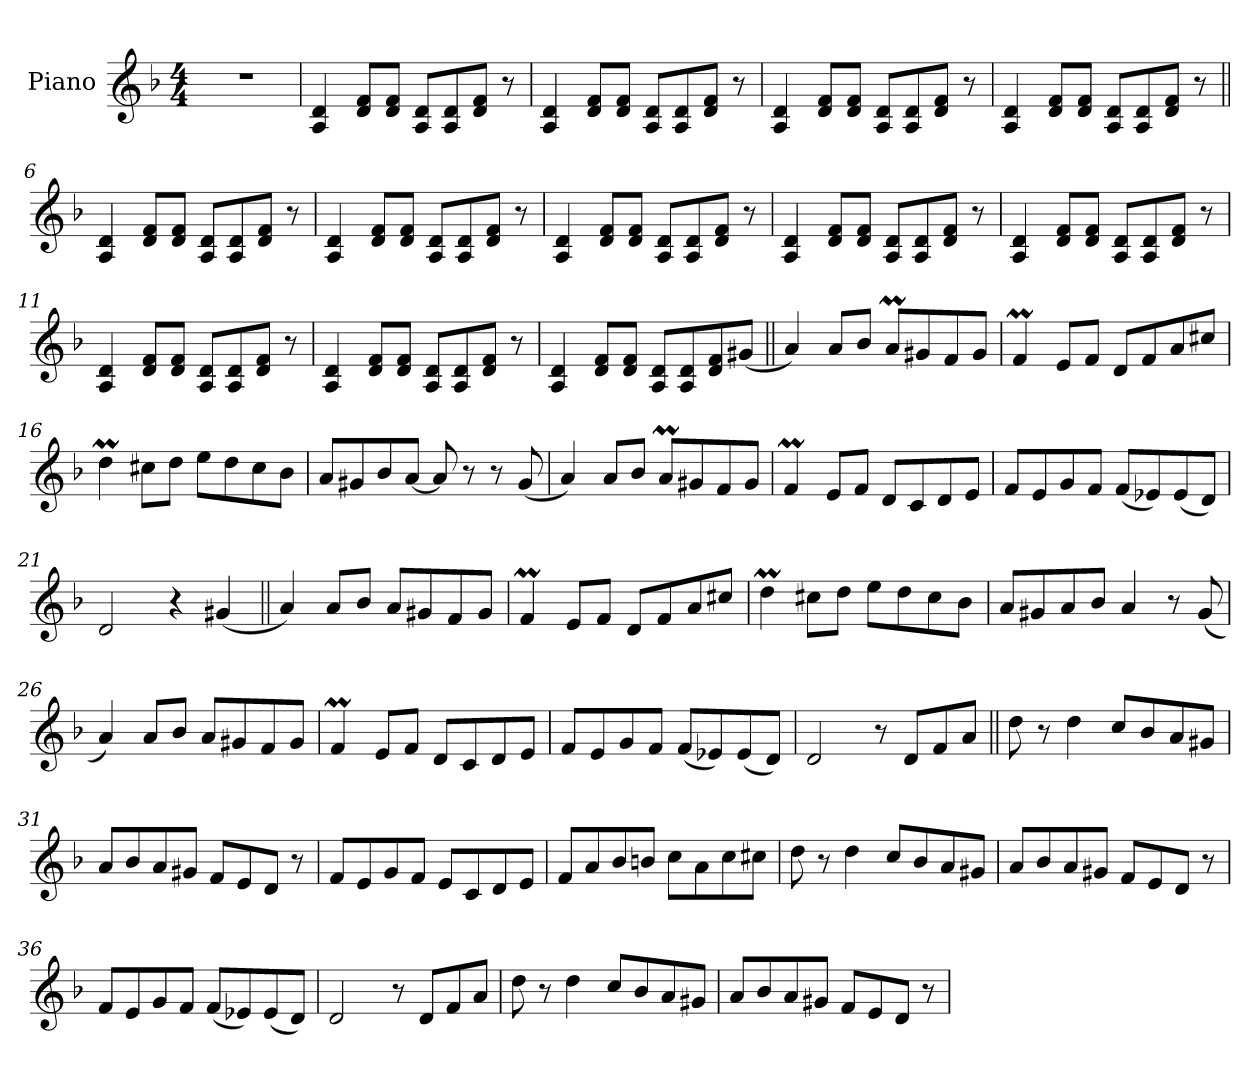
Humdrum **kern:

**kern
*part1
*staff1
*I"Piano
*I'Pno.
*clefG2
*k[b-]
*M4/4
*MM176
=1
1r
=2
4A! 4d!
8d! 8f!L
8d! 8f!J
8A! 8d!L
8A! 8d!
8d! 8f!J
8r
=3
4A! 4d!
8d! 8f!L
8d! 8f!J
8A! 8d!L
8A! 8d!
8d! 8f!J
8r
=4
4A! 4d!
8d! 8f!L
8d! 8f!J
8A! 8d!L
8A! 8d!
8d! 8f!J
8r
=5
4A! 4d!
8d! 8f!L
8d! 8f!J
8A! 8d!L
8A! 8d!
8d! 8f!J
8r
=6||
4A! 4d!
8d! 8f!L
8d! 8f!J
8A! 8d!L
8A! 8d!
8d! 8f!J
8r
=7
4A! 4d!
8d! 8f!L
8d! 8f!J
8A! 8d!L
8A! 8d!
8d! 8f!J
8r
=8
4A! 4d!
8d! 8f!L
8d! 8f!J
8A! 8d!L
8A! 8d!
8d! 8f!J
8r
=9
4A! 4d!
8d! 8f!L
8d! 8f!J
8A! 8d!L
8A! 8d!
8d! 8f!J
8r
=10
4A! 4d!
8d! 8f!L
8d! 8f!J
8A! 8d!L
8A! 8d!
8d! 8f!J
8r
=11
4A! 4d!
8d! 8f!L
8d! 8f!J
8A! 8d!L
8A! 8d!
8d! 8f!J
8r
=12
4A! 4d!
8d! 8f!L
8d! 8f!J
8A! 8d!L
8A! 8d!
8d! 8f!J
8r
=13
4A! 4d!
8d! 8f!L
8d! 8f!J
8A! 8d!L
8A! 8d!
8d! 8f!
(8g#XJ
=14||
4a)
8aL
8b-J
8amL
8g#X
8f
8g#J
=15
4fM
8eL
8fJ
8dL
8f
8a
8cc#XJ
=16
4ddM
8cc#XL
8ddJ
8eeL
8dd
8cc#
8b-J
=17
8aL
8g#X
8b-
[8aJ
8a]
8r
8r
(8g#
=18
4a)
8aL
8b-J
8amL
8g#X
8f
8g#J
=19
4fM
8eL
8fJ
8dL
8c
8d
8eJ
=20
8fL
8e
8g
8fJ
(8fL
8e-X)
(8e-
8dJ)
=21
2d
4r
(4g#X
=22||
4a)
8aL
8b-J
8aL
8g#X
8f
8g#J
=23
4fM
8eL
8fJ
8dL
8f
8a
8cc#XJ
=24
4ddM
8cc#XL
8ddJ
8eeL
8dd
8cc#
8b-J
=25
8aL
8g#X
8a
8b-J
4a
8r
(8g#
=26
4a)
8aL
8b-J
8aL
8g#X
8f
8g#J
=27
4fM
8eL
8fJ
8dL
8c
8d
8eJ
=28
8fL
8e
8g
8fJ
(8fL
8e-X)
(8e-
8dJ)
=29
2d
8r
8dL
8f
8aJ
=30||
8dd
8r
4dd
8ccL
8b-
8a
8g#XJ
=31
8aL
8b-
8a
8g#XJ
8fL
8e
8dJ
8r
=32
8fL
8e
8g
8fJ
8eL
8c
8d
8eJ
=33
8fL
8a
8b-
8bnJ
8ccL
8a
8cc
8cc#XJ
=34
8dd
8r
4dd
8ccL
8b-
8a
8g#XJ
=35
8aL
8b-
8a
8g#XJ
8fL
8e
8dJ
8r
=36
8fL
8e
8g
8fJ
(8fL
8e-X)
(8e-
8dJ)
=37
2d
8r
8dL
8f
8aJ
=38
8dd
8r
4dd
8ccL
8b-
8a
8g#XJ
=39
8aL
8b-
8a
8g#XJ
8fL
8e
8dJ
8r
=
*-
